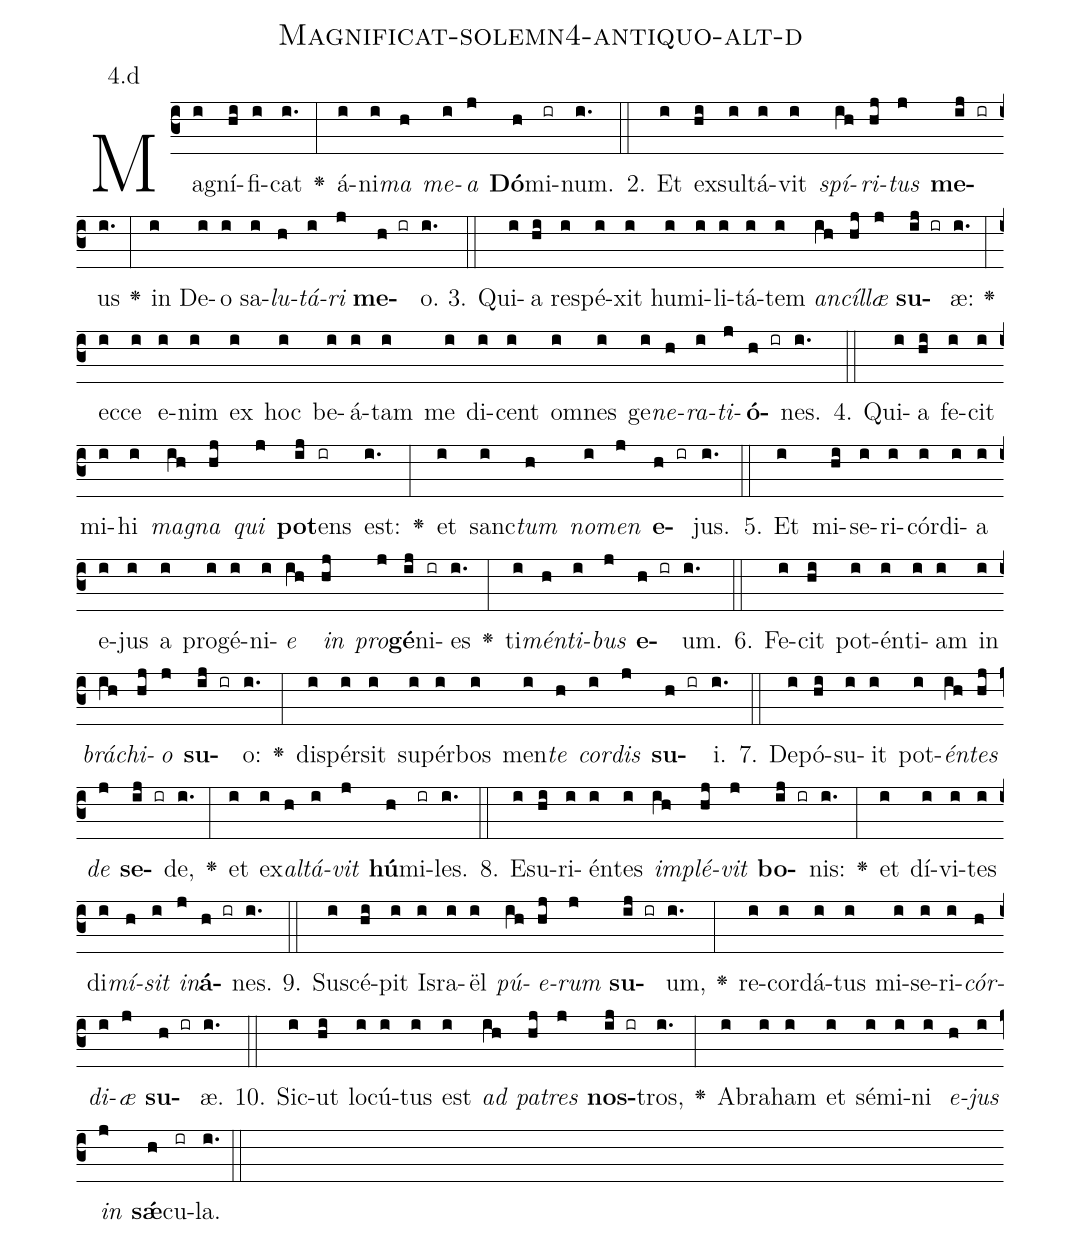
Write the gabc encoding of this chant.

name: Magnificat-solemn4-antiquo-alt-d;
annotation: 4.d;
%%
(c3)Ma(i)gní(hi)fi(i)cat(i.) <v>\greheightstar</v>(:) á(i)ni(i)<i>ma</i>(h) <i>me</i>(i)<i>a</i>(j) <b>Dó</b>(h)mi(ir)num.(i.) (::)
2. Et(i) ex(hi)sul(i)tá(i)vit(i) <i>spí</i>(ih)<i>ri</i>(hj)<i>tus</i>(j) <b>me</b>(ij ir)us(i.) <v>\greheightstar</v>(:) in(i) De(i)o(i) sa(i)<i>lu</i>(h)<i>tá</i>(i)<i>ri</i>(j) <b>me</b>(h ir)o.(i.) (::)
3. Qui(i)a(hi) re(i)spé(i)xit(i) hu(i)mi(i)li(i)tá(i)tem(i) <i>an</i>(ih)<i>cíl</i>(hj)<i>læ</i>(j) <b>su</b>(ij ir)æ:(i.) <v>\greheightstar</v>(:) ec(i)ce(i) e(i)nim(i) ex(i) hoc(i) be(i)á(i)tam(i) me(i) di(i)cent(i) om(i)nes(i) ge(i)<i>ne</i>(h)<i>ra</i>(i)<i>ti</i>(j)<b>ó</b>(h ir)nes.(i.) (::)
4. Qui(i)a(hi) fe(i)cit(i) mi(i)hi(i) <i>ma</i>(ih)<i>gna</i>(hj) <i>qui</i>(j) <b>pot</b>(ij)ens(ir) est:(i.) <v>\greheightstar</v>(:) et(i) sanc(i)<i>tum</i>(h) <i>no</i>(i)<i>men</i>(j) <b>e</b>(h ir)jus.(i.) (::)
5. Et(i) mi(hi)se(i)ri(i)cór(i)di(i)a(i) e(i)jus(i) a(i) pro(i)gé(i)ni(i)<i>e</i>(ih) <i>in</i>(hj) <i>pro</i>(j)<b>gé</b>(ij)ni(ir)es(i.) <v>\greheightstar</v>(:) ti(i)<i>mén</i>(h)<i>ti</i>(i)<i>bus</i>(j) <b>e</b>(h ir)um.(i.) (::)
6. Fe(i)cit(hi) pot(i)én(i)ti(i)am(i) in(i) <i>brá</i>(ih)<i>chi</i>(hj)<i>o</i>(j) <b>su</b>(ij ir)o:(i.) <v>\greheightstar</v>(:) di(i)spér(i)sit(i) su(i)pér(i)bos(i) men(i)<i>te</i>(h) <i>cor</i>(i)<i>dis</i>(j) <b>su</b>(h ir)i.(i.) (::)
7. De(i)pó(hi)su(i)it(i) pot(i)<i>én</i>(ih)<i>tes</i>(hj) <i>de</i>(j) <b>se</b>(ij ir)de,(i.) <v>\greheightstar</v>(:) et(i) ex(i)<i>al</i>(h)<i>tá</i>(i)<i>vit</i>(j) <b>hú</b>(h)mi(ir)les.(i.) (::)
8. E(i)su(hi)ri(i)én(i)tes(i) <i>im</i>(ih)<i>plé</i>(hj)<i>vit</i>(j) <b>bo</b>(ij ir)nis:(i.) <v>\greheightstar</v>(:) et(i) dí(i)vi(i)tes(i) di(i)<i>mí</i>(h)<i>sit</i>(i) <i>in</i>(j)<b>á</b>(h ir)nes.(i.) (::)
9. Su(i)scé(hi)pit(i) Is(i)ra(i)ël(i) <i>pú</i>(ih)<i>e</i>(hj)<i>rum</i>(j) <b>su</b>(ij ir)um,(i.) <v>\greheightstar</v>(:) re(i)cor(i)dá(i)tus(i) mi(i)se(i)ri(i)<i>cór</i>(h)<i>di</i>(i)<i>æ</i>(j) <b>su</b>(h ir)æ.(i.) (::)
10. Sic(i)ut(hi) lo(i)cú(i)tus(i) est(i) <i>ad</i>(ih) <i>pa</i>(hj)<i>tres</i>(j) <b>nos</b>(ij ir)tros,(i.) <v>\greheightstar</v>(:) A(i)bra(i)ham(i) et(i) sé(i)mi(i)ni(i) <i>e</i>(h)<i>jus</i>(i) <i>in</i>(j) <b>sǽ</b>(h)cu(ir)la.(i.) (::)
